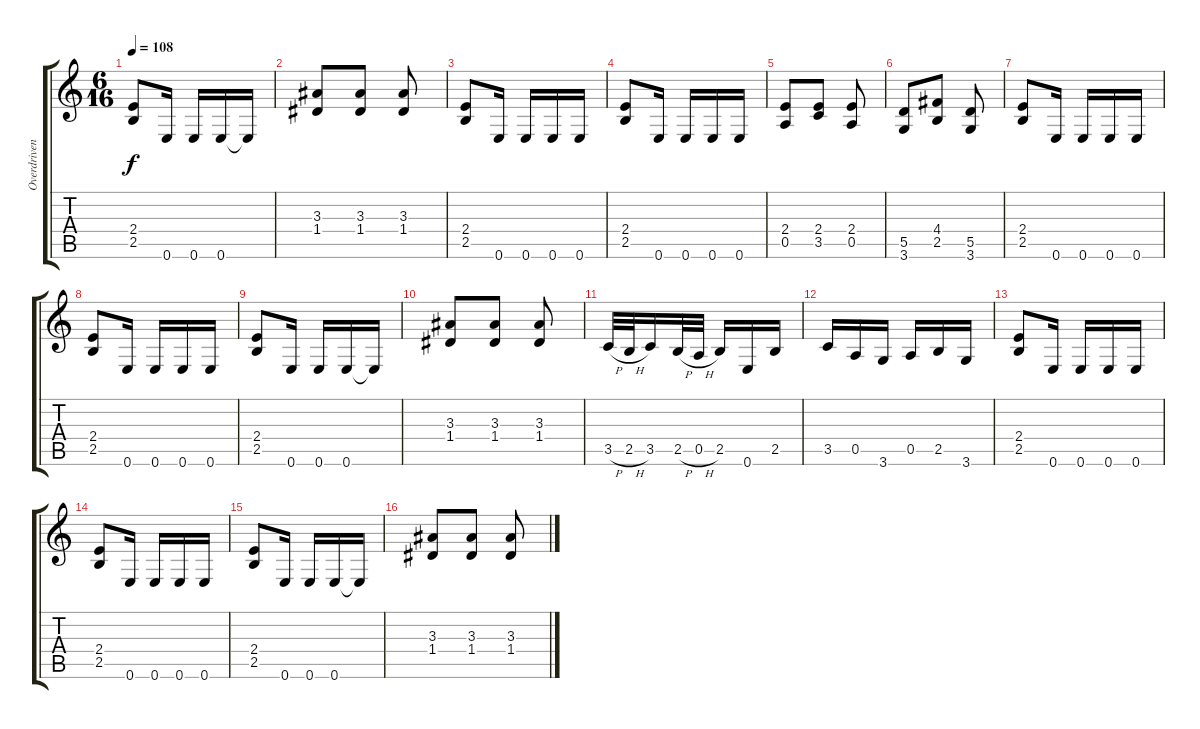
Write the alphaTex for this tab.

\track ("Overdriven Guitar 1" "Overdriven") {instrument overdrivenguitar}
\staff {score tabs}
\tuning (E4 B3 G3 D3 A2 E2) {hide}
\ts (6 16)
\tempo 108
\clef g2
\ks c
(2.4 2.5).8{dy f} 0.6.16 0.6.16 0.6.16 0.6{t}.16 |
(3.3 1.4).8 (3.3 1.4).8 (3.3 1.4).8 |
(2.4 2.5).8 0.6.16 0.6.16 0.6.16 0.6.16 |
(2.4 2.5).8 0.6.16 0.6.16 0.6.16 0.6.16 |
(2.4 0.5).8 (2.4 3.5).8 (2.4 0.5).8 |
(5.5 3.6).8 (4.4 2.5).8 (5.5 3.6).8 |
(2.4 2.5).8 0.6.16 0.6.16 0.6.16 0.6.16 |
(2.4 2.5).8 0.6.16 0.6.16 0.6.16 0.6.16 |
(2.4 2.5).8 0.6.16 0.6.16 0.6.16 0.6{t}.16 |
(3.3 1.4).8 (3.3 1.4).8 (3.3 1.4).8 |
3.5{h}.32 2.5{h}.32 3.5.16 2.5{h}.32 0.5{h}.32 2.5.16 0.6.16 2.5.16 |
3.5.16 0.5.16 3.6.16 0.5.16 2.5.16 3.6.16 |
(2.4 2.5).8 0.6.16 0.6.16 0.6.16 0.6.16 |
(2.4 2.5).8 0.6.16 0.6.16 0.6.16 0.6.16 |
(2.4 2.5).8 0.6.16 0.6.16 0.6.16 0.6{t}.16 |
(3.3 1.4).8 (3.3 1.4).8 (3.3 1.4).8
